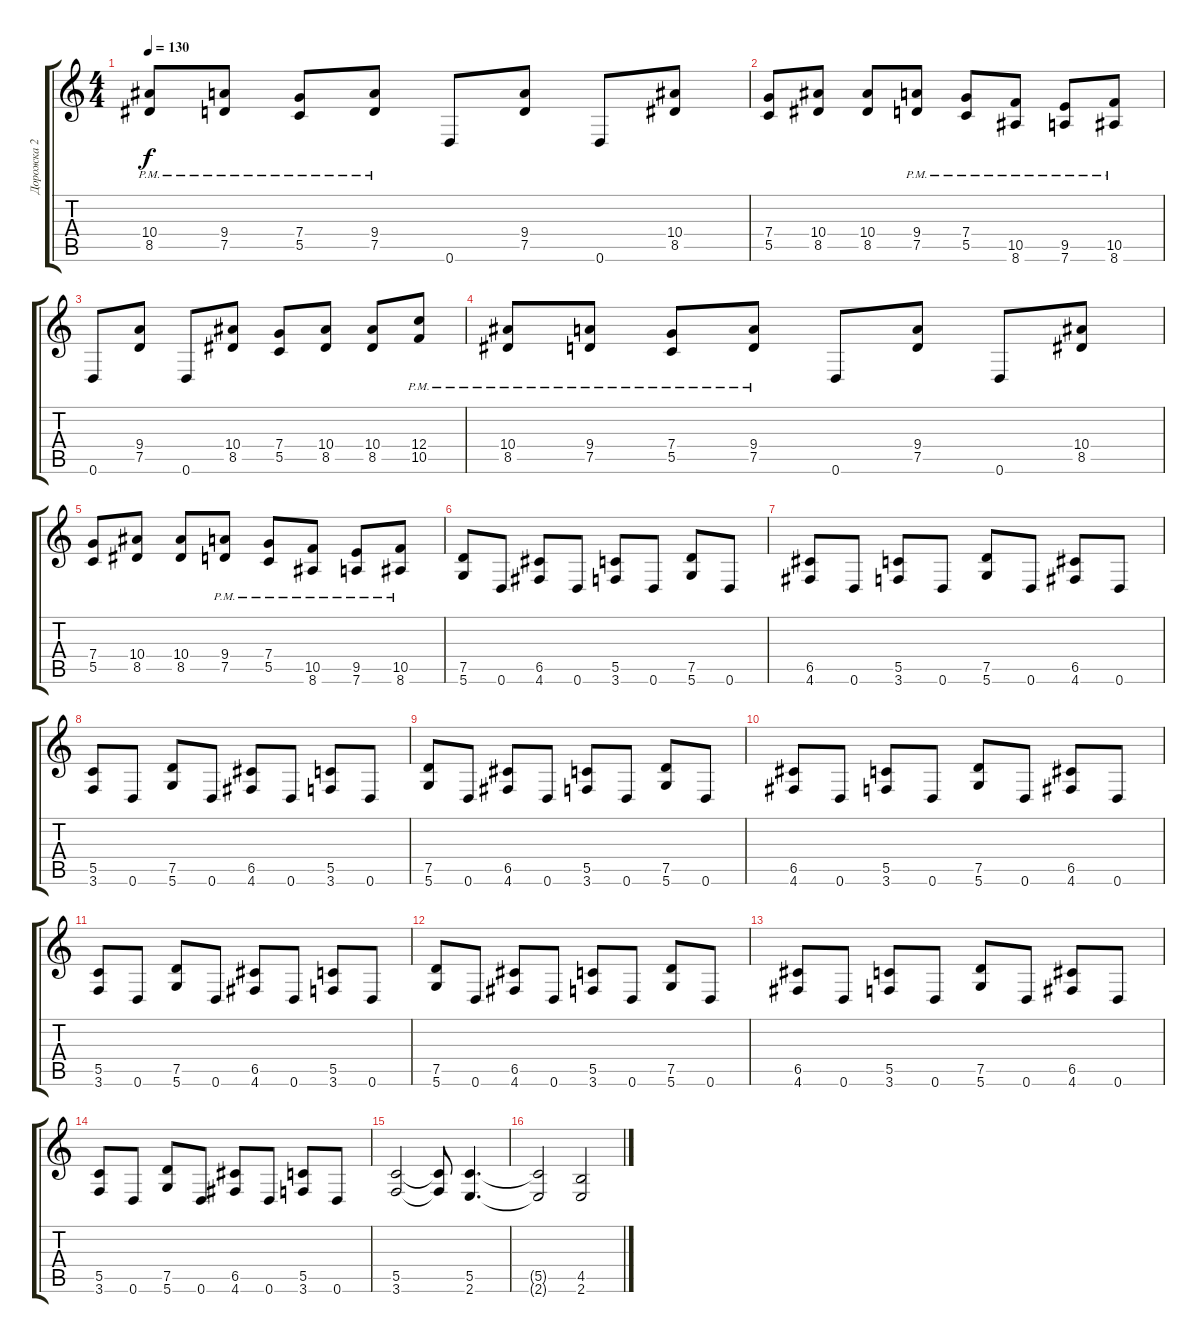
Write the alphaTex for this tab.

\track ("Дорожка 2" "Дорожка 2") {instrument distortionguitar}
\staff {score tabs}
\tuning (D4 A3 F3 C3 G2 D2) {hide}
\ts (4 4)
\tempo 130
\clef g2
\ks c
(10.4{pm} 8.5{pm}).8{dy f} (9.4{pm} 7.5{pm}).8 (7.4{pm} 5.5{pm}).8 (9.4{pm} 7.5{pm}).8 0.6.8 (9.4 7.5).8 0.6.8 (10.4 8.5).8 |
(7.4 5.5).8 (10.4 8.5).8 (10.4 8.5).8 (9.4 7.5{pm}).8 (7.4{pm} 5.5{pm}).8 (10.5{pm} 8.6{pm}).8 (9.5{pm} 7.6{pm}).8 (10.5{pm} 8.6{pm}).8 |
0.6.8 (9.4 7.5).8 0.6.8 (10.4 8.5).8 (7.4 5.5).8 (10.4 8.5).8 (10.4 8.5).8 (12.4{pm} 10.5{pm}).8 |
(10.4{pm} 8.5{pm}).8 (9.4{pm} 7.5{pm}).8 (7.4{pm} 5.5{pm}).8 (9.4{pm} 7.5{pm}).8 0.6.8 (9.4 7.5).8 0.6.8 (10.4 8.5).8 |
(7.4 5.5).8 (10.4 8.5).8 (10.4 8.5).8 (9.4 7.5{pm}).8 (7.4{pm} 5.5{pm}).8 (10.5{pm} 8.6{pm}).8 (9.5{pm} 7.6{pm}).8 (10.5{pm} 8.6{pm}).8 |
(7.5 5.6).8 0.6.8 (6.5 4.6).8 0.6.8 (5.5 3.6).8 0.6.8 (7.5 5.6).8 0.6.8 |
(6.5 4.6).8 0.6.8 (5.5 3.6).8 0.6.8 (7.5 5.6).8 0.6.8 (6.5 4.6).8 0.6.8 |
(5.5 3.6).8 0.6.8 (7.5 5.6).8 0.6.8 (6.5 4.6).8 0.6.8 (5.5 3.6).8 0.6.8 |
(7.5 5.6).8 0.6.8 (6.5 4.6).8 0.6.8 (5.5 3.6).8 0.6.8 (7.5 5.6).8 0.6.8 |
(6.5 4.6).8 0.6.8 (5.5 3.6).8 0.6.8 (7.5 5.6).8 0.6.8 (6.5 4.6).8 0.6.8 |
(5.5 3.6).8 0.6.8 (7.5 5.6).8 0.6.8 (6.5 4.6).8 0.6.8 (5.5 3.6).8 0.6.8 |
(7.5 5.6).8 0.6.8 (6.5 4.6).8 0.6.8 (5.5 3.6).8 0.6.8 (7.5 5.6).8 0.6.8 |
(6.5 4.6).8 0.6.8 (5.5 3.6).8 0.6.8 (7.5 5.6).8 0.6.8 (6.5 4.6).8 0.6.8 |
(5.5 3.6).8 0.6.8 (7.5 5.6).8 0.6.8 (6.5 4.6).8 0.6.8 (5.5 3.6).8 0.6.8 |
(5.5 3.6).2 (5.5{t} 3.6{t}).8 (5.5 2.6).4{d} |
(5.5{t} 2.6{t}).2 (4.5 2.6).2
